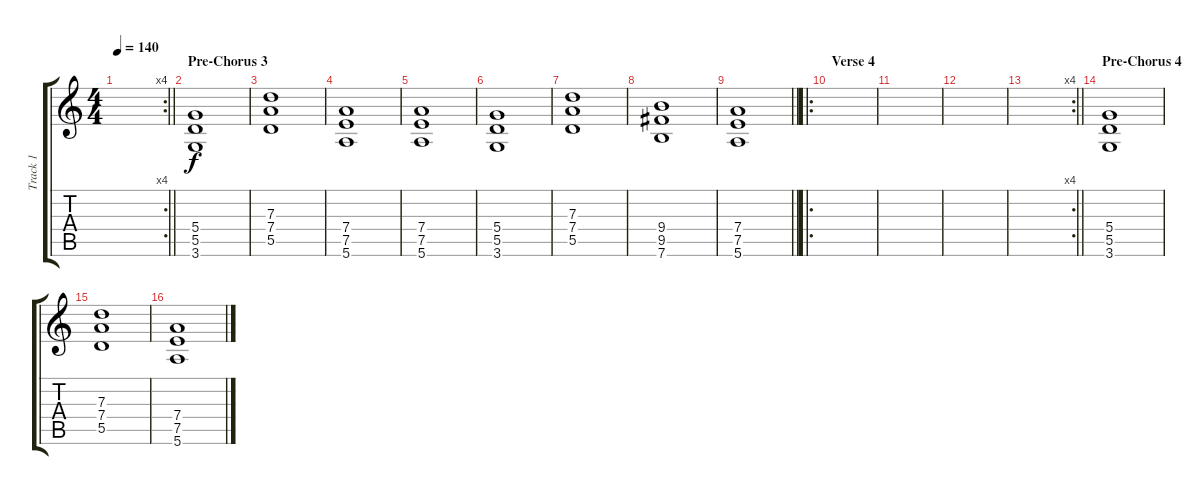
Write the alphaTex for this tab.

\track ("Track 1" "Track 1") {instrument distortionguitar}
\staff {score tabs}
\tuning (E4 B3 G3 D3 A2 E2) {hide}
\rc 4
\ts (4 4)
\tempo 140
\clef g2
\barLineRight lightlight
\ks c
|
\section ("" "Pre-Chorus 3")
(5.4 5.5 3.6).1{volume 13 instrument distortionguitar} |
(7.3 7.4 5.5).1 |
(7.4 7.5 5.6).1 |
(7.4 7.5 5.6).1 |
(5.4 5.5 3.6).1 |
(7.3 7.4 5.5).1 |
(9.4 9.5 7.6).1 |
\barLineRight lightlight
(7.4 7.5 5.6).1 |
\ro
\section ("" "Verse 4")
|
|
|
\rc 4
\barLineRight lightlight
|
\section ("" "Pre-Chorus 4")
(5.4 5.5 3.6).1{volume 13 instrument distortionguitar} |
(7.3 7.4 5.5).1 |
(7.4 7.5 5.6).1
